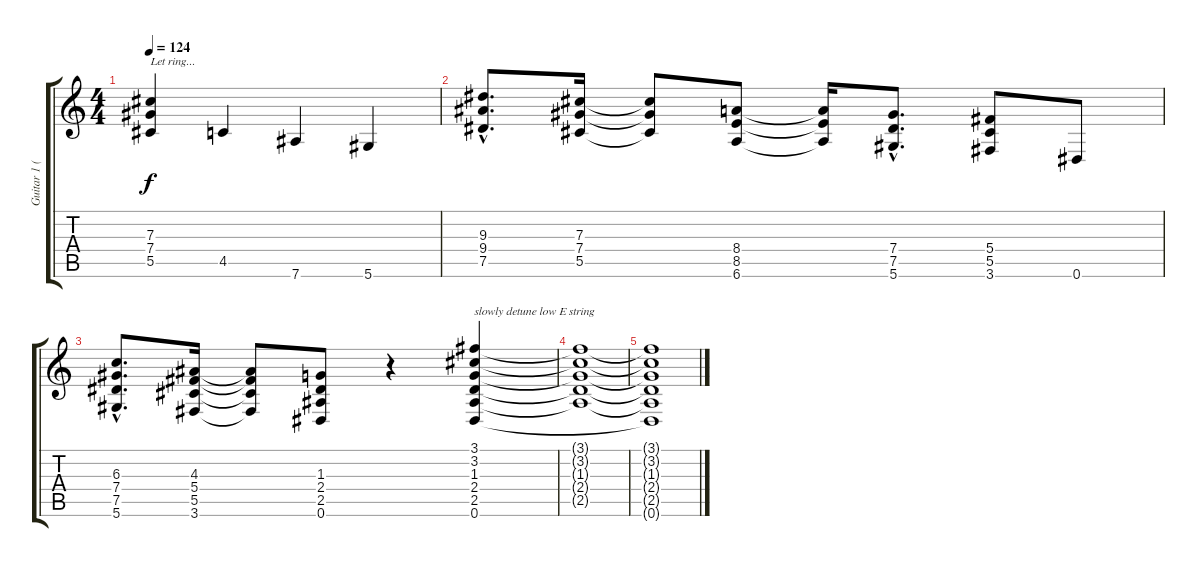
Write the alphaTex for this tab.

\track ("Guitar 1 (Slash)" "Guitar 1 (") {instrument overdrivenguitar}
\staff {score tabs}
\tuning (Eb4 Bb3 Gb3 Db3 Ab2 Eb2) {hide}
\ts (4 4)
\tempo 124
\clef g2
\ks c
(7.3 7.4 5.5).4{txt "Let ring..." dy f} 4.5.4 7.6.4 5.6.4 |
(9.3{hac} 9.4{hac} 7.5{hac}).8{d} (7.3 7.4 5.5).16 (7.3{t} 7.4{t} 5.5{t}).8 (8.4 8.5 6.6).8 (8.4{t} 8.5{t} 6.6{t}).16 (7.4{hac} 7.5{hac} 5.6{hac}).8{d} (5.4 5.5 3.6).8 0.6.8 |
(6.3{hac} 7.4{hac} 7.5{hac} 5.6{hac}).8{d} (4.3 5.4 5.5 3.6).16 (4.3{t} 5.4{t} 5.5{t} 3.6{t}).8 (1.3 2.4 2.5 0.6).8 r.4 (3.1 3.2 1.3 2.4 2.5 0.6).4{txt "slowly detune low E string"} |
(3.1{t} 3.2{t} 1.3{t} 2.4{t} 2.5{t}).1 |
(3.1{t} 3.2{t} 1.3{t} 2.4{t} 2.5{t} 0.6{t}).1
